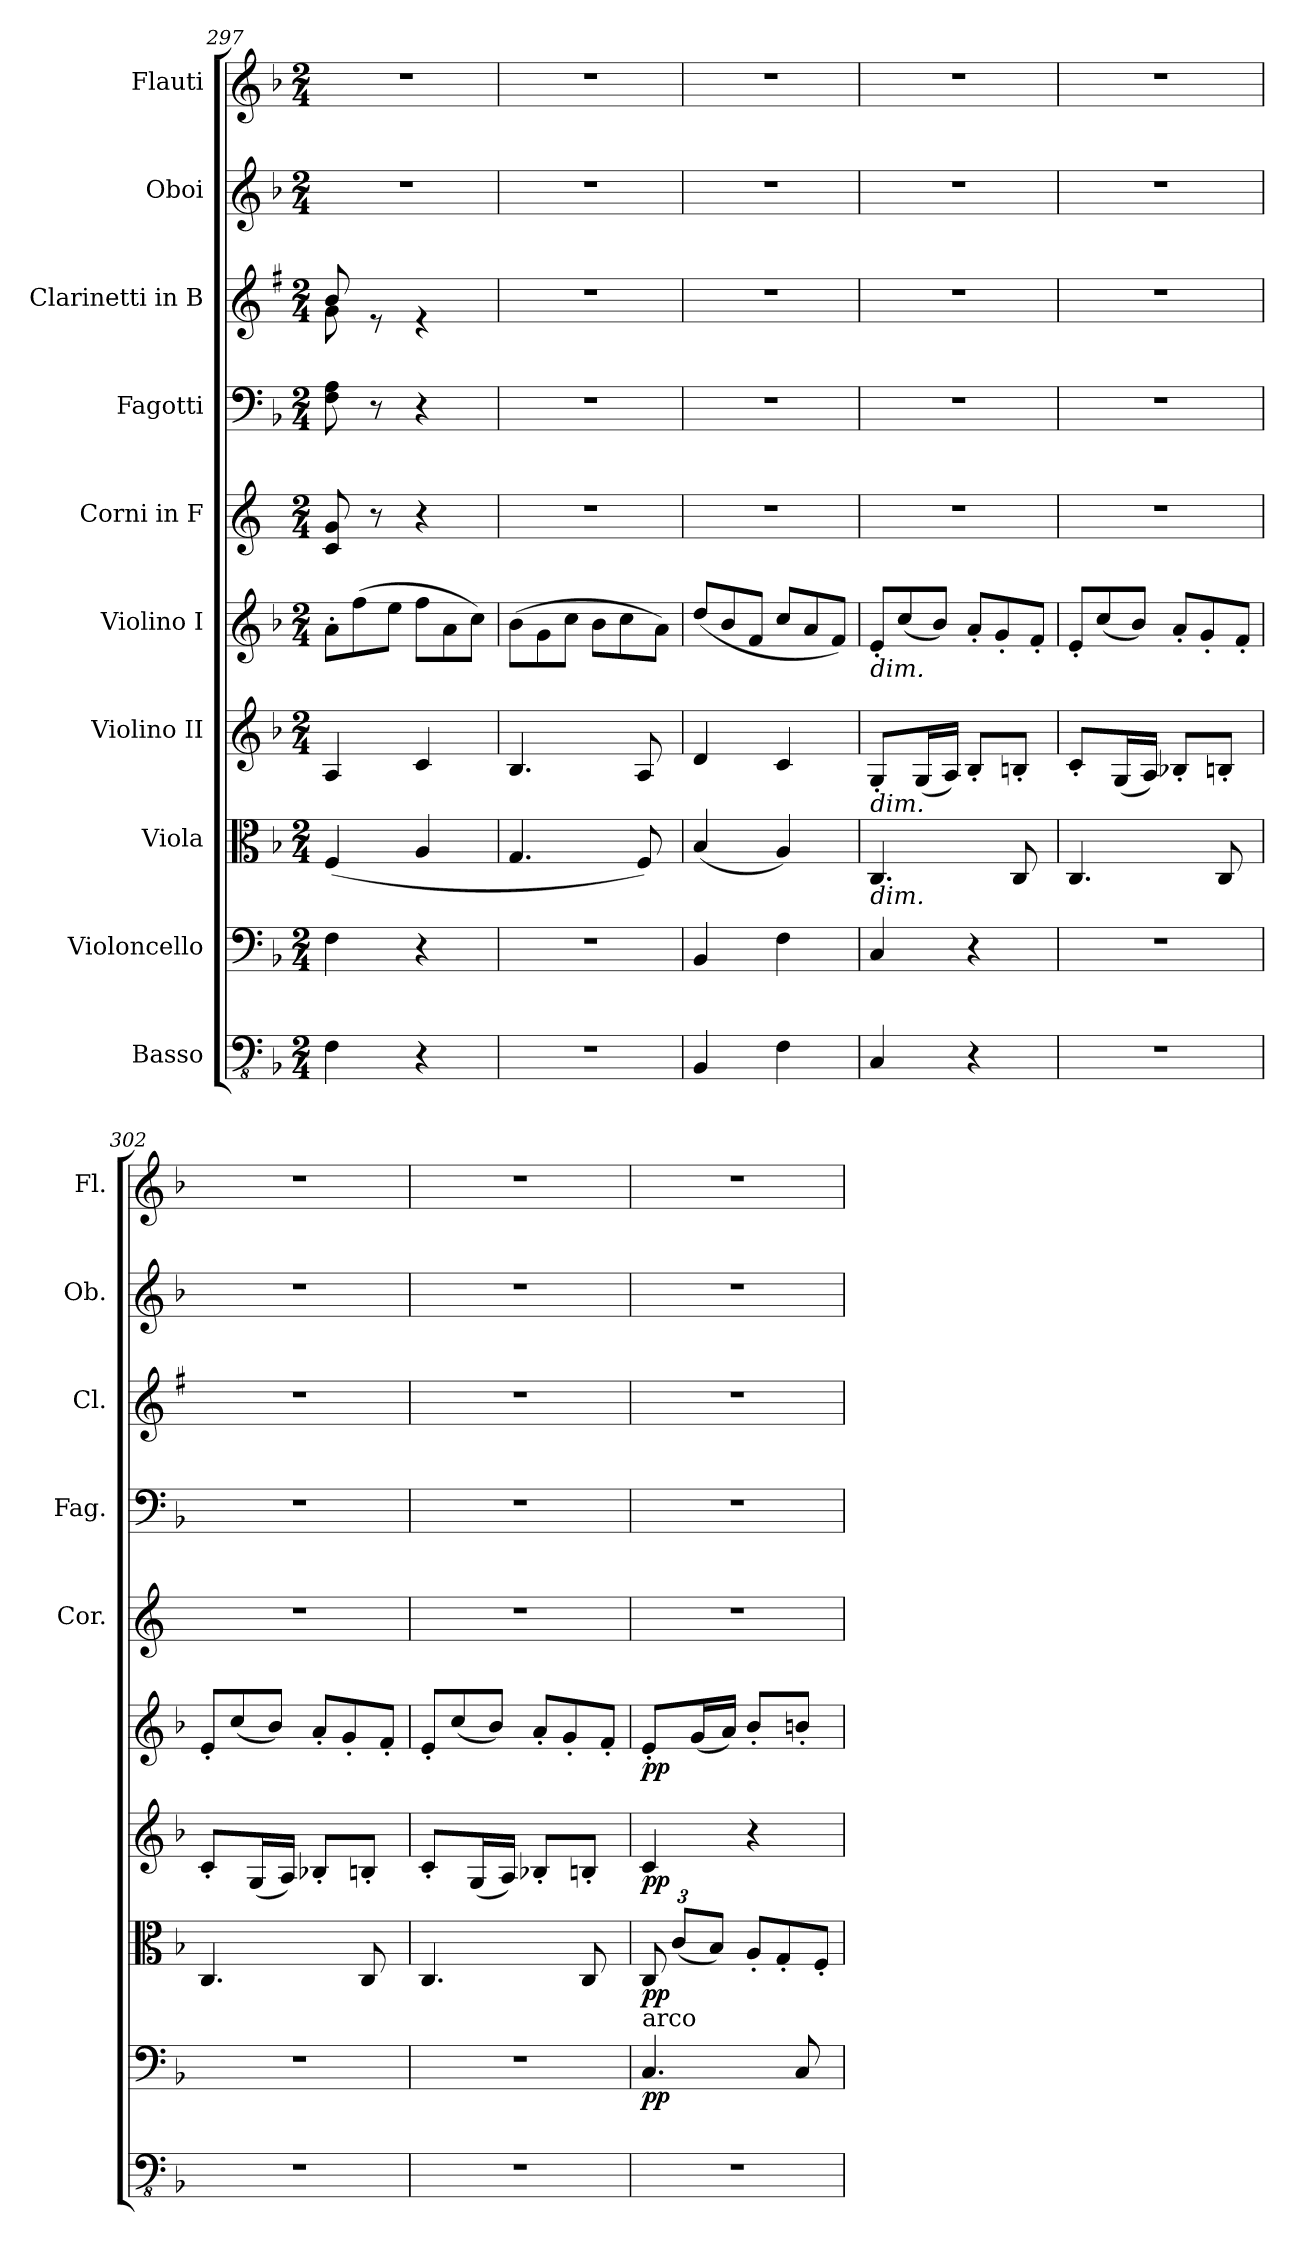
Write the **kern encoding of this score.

**kern	**kern	**dynam	**kern	**dynam	**kern	**dynam	**kern	**dynam	**kern	**kern	**kern	**kern	**kern
*part10	*part9	*part9	*part8	*part8	*part7	*part7	*part6	*part6	*part5	*part4	*part3	*part2	*part1
*staff10	*staff9	*staff9	*staff8	*staff8	*staff7	*staff7	*staff6	*staff6	*staff5	*staff4	*staff3	*staff2	*staff1
*I"Basso	*I"Violoncello	*	*I"Viola	*	*I"Violino II	*	*I"Violino I	*	*I"Corni in F	*I"Fagotti	*I"Clarinetti in B	*I"Oboi	*I"Flauti
*	*	*	*	*	*	*	*	*	*I'Cor.	*I'Fag.	*I'Cl.	*I'Ob.	*I'Fl.
*clefFv4	*clefF4	*	*clefC3	*	*clefG2	*	*clefG2	*	*clefG2	*clefF4	*clefG2	*clefG2	*clefG2
*	*	*	*	*	*	*	*	*	*ITrd4c7	*	*ITrd1c2	*	*
*k[b-]	*k[b-]	*	*k[b-]	*	*k[b-]	*	*k[b-]	*	*k[b-]	*k[b-]	*k[b-]	*k[b-]	*k[b-]
*M2/4	*M2/4	*	*M2/4	*	*M2/4	*	*M2/4	*	*M2/4	*M2/4	*M2/4	*M2/4	*M2/4
*	*	*	*	*	*	*	*Xtuplet	*	*	*	*	*	*
=297	=297	=297	=297	=297	=297	=297	=297	=297	=297	=297	=297	=297	=297
*	*	*	*	*	*	*	*	*	*	*	*^	*	*
4FF\	4F\	.	(4F/	.	4A/	.	12a'\L	.	8F/ 8c/	8F\ 8A\	8a/	8f\	2r	2r
.	.	.	.	.	.	.	(12ff\	.	.	.	.	.	.	.
.	.	.	.	.	.	.	.	.	8r	8r	8re	4.ryy	.	.
.	.	.	.	.	.	.	12ee\J	.	.	.	.	.	.	.
4r	4r	.	4A/	.	4c/	.	12ff\L	.	4r	4r	4re	.	.	.
.	.	.	.	.	.	.	12a\	.	.	.	.	.	.	.
.	.	.	.	.	.	.	12cc\J)	.	.	.	.	.	.	.
*	*	*	*	*	*	*	*	*	*	*	*v	*v	*	*
=298	=298	=298	=298	=298	=298	=298	=298	=298	=298	=298	=298	=298	=298
2r	2r	.	4.G/	.	4.B-/	.	(12b-\L	.	2r	2r	2r	2r	2r
.	.	.	.	.	.	.	12g\	.	.	.	.	.	.
.	.	.	.	.	.	.	12cc\J	.	.	.	.	.	.
.	.	.	.	.	.	.	12b-\L	.	.	.	.	.	.
.	.	.	.	.	.	.	12cc\	.	.	.	.	.	.
.	.	.	8F/)	.	8A/	.	.	.	.	.	.	.	.
.	.	.	.	.	.	.	12a\J)	.	.	.	.	.	.
=299	=299	=299	=299	=299	=299	=299	=299	=299	=299	=299	=299	=299	=299
4BBB-/	4BB-/	.	(4B-/	.	4d/	.	(12dd/L	.	2r	2r	2r	2r	2r
.	.	.	.	.	.	.	12b-/	.	.	.	.	.	.
.	.	.	.	.	.	.	12f/J	.	.	.	.	.	.
4FF\	4F\	.	4A/)	.	4c/	.	12cc/L	.	.	.	.	.	.
.	.	.	.	.	.	.	12a/	.	.	.	.	.	.
.	.	.	.	.	.	.	12f/J)	.	.	.	.	.	.
=300	=300	=300	=300	=300	=300	=300	=300	=300	=300	=300	=300	=300	=300
!	!	!	!	!	!	!	!LO:TX:b:i:t=dim.	!	!	!	!	!	!
!	!	!	!	!	!LO:TX:b:i:t=dim.	!	!	!	!	!	!	!	!
!	!	!	!LO:TX:b:i:t=dim.	!	!	!	!	!	!	!	!	!	!
4CC/	4C/	.	4.C/	.	8G'/L	.	12e'/L	.	2r	2r	2r	2r	2r
.	.	.	.	.	.	.	(12cc/	.	.	.	.	.	.
.	.	.	.	.	(16G/L	.	.	.	.	.	.	.	.
.	.	.	.	.	.	.	12b-/J)	.	.	.	.	.	.
.	.	.	.	.	16A/JJ)	.	.	.	.	.	.	.	.
4r	4r	.	.	.	8B-'/L	.	12a'/L	.	.	.	.	.	.
.	.	.	.	.	.	.	12g'/	.	.	.	.	.	.
.	.	.	8C/	.	8Bn'/J	.	.	.	.	.	.	.	.
.	.	.	.	.	.	.	12f'/J	.	.	.	.	.	.
=301	=301	=301	=301	=301	=301	=301	=301	=301	=301	=301	=301	=301	=301
2r	2r	.	4.C/	.	8c'/L	.	12e'/L	.	2r	2r	2r	2r	2r
.	.	.	.	.	.	.	(12cc/	.	.	.	.	.	.
.	.	.	.	.	(16G/L	.	.	.	.	.	.	.	.
.	.	.	.	.	.	.	12b-/J)	.	.	.	.	.	.
.	.	.	.	.	16A/JJ)	.	.	.	.	.	.	.	.
.	.	.	.	.	8B-X'/L	.	12a'/L	.	.	.	.	.	.
.	.	.	.	.	.	.	12g'/	.	.	.	.	.	.
.	.	.	8C/	.	8Bn'/J	.	.	.	.	.	.	.	.
.	.	.	.	.	.	.	12f'/J	.	.	.	.	.	.
=302	=302	=302	=302	=302	=302	=302	=302	=302	=302	=302	=302	=302	=302
2r	2r	.	4.C/	.	8c'/L	.	12e'/L	.	2r	2r	2r	2r	2r
.	.	.	.	.	.	.	(12cc/	.	.	.	.	.	.
.	.	.	.	.	(16G/L	.	.	.	.	.	.	.	.
.	.	.	.	.	.	.	12b-/J)	.	.	.	.	.	.
.	.	.	.	.	16A/JJ)	.	.	.	.	.	.	.	.
.	.	.	.	.	8B-X'/L	.	12a'/L	.	.	.	.	.	.
.	.	.	.	.	.	.	12g'/	.	.	.	.	.	.
.	.	.	8C/	.	8Bn'/J	.	.	.	.	.	.	.	.
.	.	.	.	.	.	.	12f'/J	.	.	.	.	.	.
=303	=303	=303	=303	=303	=303	=303	=303	=303	=303	=303	=303	=303	=303
2r	2r	.	4.C/	.	8c'/L	.	12e'/L	.	2r	2r	2r	2r	2r
.	.	.	.	.	.	.	(12cc/	.	.	.	.	.	.
.	.	.	.	.	(16G/L	.	.	.	.	.	.	.	.
.	.	.	.	.	.	.	12b-/J)	.	.	.	.	.	.
.	.	.	.	.	16A/JJ)	.	.	.	.	.	.	.	.
.	.	.	.	.	8B-X'/L	.	12a'/L	.	.	.	.	.	.
.	.	.	.	.	.	.	12g'/	.	.	.	.	.	.
.	.	.	8C/	.	8Bn'/J	.	.	.	.	.	.	.	.
.	.	.	.	.	.	.	12f'/J	.	.	.	.	.	.
=304	=304	=304	=304	=304	=304	=304	=304	=304	=304	=304	=304	=304	=304
*	*	*	*Xbrackettup	*	*	*	*	*	*	*	*	*	*
!	!LO:TX:a:t=arco	!	!	!	!	!	!	!	!	!	!	!	!
!	!	!LO:DY:b	!	!LO:DY:b	!	!LO:DY:b	!	!LO:DY:b	!	!	!	!	!
2r	4.C/	pp	12C/	pp	4c/	pp	8e'/L	pp	2r	2r	2r	2r	2r
.	.	.	(12c/L	.	.	.	.	.	.	.	.	.	.
.	.	.	.	.	.	.	(16g/L	.	.	.	.	.	.
.	.	.	12B-/J)	.	.	.	.	.	.	.	.	.	.
.	.	.	.	.	.	.	16a/JJ)	.	.	.	.	.	.
*	*	*	*Xtuplet	*	*	*	*	*	*	*	*	*	*
.	.	.	12A'/L	.	4r	.	8b-'/L	.	.	.	.	.	.
.	.	.	12G'/	.	.	.	.	.	.	.	.	.	.
.	8C/	.	.	.	.	.	8bn'/J	.	.	.	.	.	.
.	.	.	12F'/J	.	.	.	.	.	.	.	.	.	.
=	=	=	=	=	=	=	=	=	=	=	=	=	=
*-	*-	*-	*-	*-	*-	*-	*-	*-	*-	*-	*-	*-	*-
